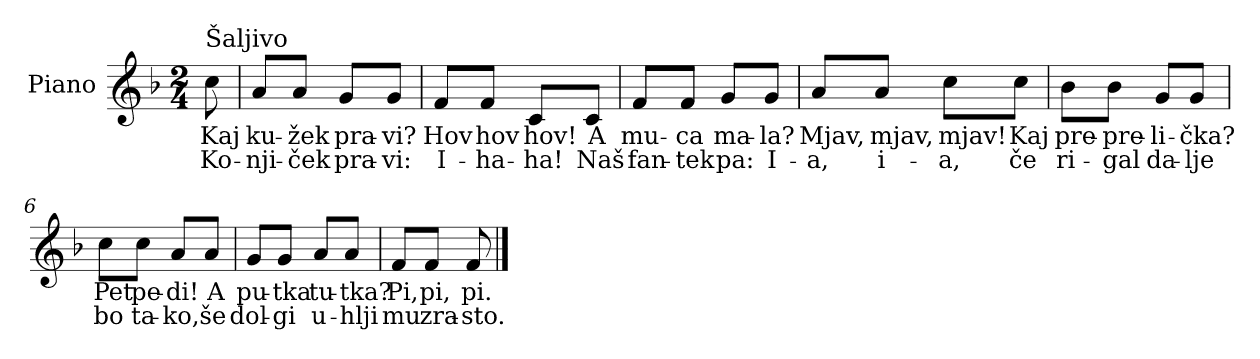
**kern	**text	**text
*part1	*part1	*part1
*staff1	*staff1	*staff1
*I"Piano	*	*
*I'Pno.	*	*
*clefG2	*	*
*k[b-]	*	*
*M2/4	*	*
=	=	=
!LO:TX:t=Šaljivo	!	!
!	!LO:LY:b	!LO:LY:b
8cc\	Kaj	Ko-
=1	=1	=1
!	!LO:LY:b	!LO:LY:b
8a/L	ku-	-nji-
!	!LO:LY:b	!LO:LY:b
8a/J	-žek	-ček
!	!LO:LY:b	!LO:LY:b
8g/L	pra-	pra-
!	!LO:LY:b	!LO:LY:b
8g/J	-vi?	-vi:
=2	=2	=2
!	!LO:LY:b	!LO:LY:b
8f/L	Hov	I-
!	!LO:LY:b	!LO:LY:b
8f/J	hov	-ha-
!	!LO:LY:b	!LO:LY:b
8c/L	hov!	-ha!
!	!LO:LY:b	!LO:LY:b
8c/J	A	Naš
=3	=3	=3
!	!LO:LY:b	!LO:LY:b
8f/L	mu-	fan-
!	!LO:LY:b	!LO:LY:b
8f/J	-ca	-tek
!	!LO:LY:b	!LO:LY:b
8g/L	ma-	pa:
!	!LO:LY:b	!LO:LY:b
8g/J	-la?	I-
=4	=4	=4
!	!LO:LY:b	!LO:LY:b
8a/L	Mjav,	-a,
!	!LO:LY:b	!LO:LY:b
8a/J	mjav,	i-
!	!LO:LY:b	!LO:LY:b
8cc\L	mjav!	-a,
!	!LO:LY:b	!LO:LY:b
8cc\J	Kaj	če
!!LO:LB:g=z
=5	=5	=5
!	!LO:LY:b	!LO:LY:b
8b-\L	pre-	ri-
!	!LO:LY:b	!LO:LY:b
8b-\J	-pre-	-gal
!	!LO:LY:b	!LO:LY:b
8g/L	-li-	da-
!	!LO:LY:b	!LO:LY:b
8g/J	-čka?	-lje
=6	=6	=6
!	!LO:LY:b	!LO:LY:b
8cc\L	Pet	bo
!	!LO:LY:b	!LO:LY:b
8cc\J	pe-	ta-
!	!LO:LY:b	!LO:LY:b
8a/L	-di!	-ko,
!	!LO:LY:b	!LO:LY:b
8a/J	A	še
=7	=7	=7
!	!LO:LY:b	!LO:LY:b
8g/L	pu-	dol-
!	!LO:LY:b	!LO:LY:b
8g/J	-tka	-gi
!	!LO:LY:b	!LO:LY:b
8a/L	tu-	u-
!	!LO:LY:b	!LO:LY:b
8a/J	-tka?	-hlji
=8	=8	=8
!	!LO:LY:b	!LO:LY:b
8f/L	Pi,	mu
!	!LO:LY:b	!LO:LY:b
8f/J	pi,	zra-
!	!LO:LY:b	!LO:LY:b
8f/	pi.	-sto.
==	==	==
*-	*-	*-
